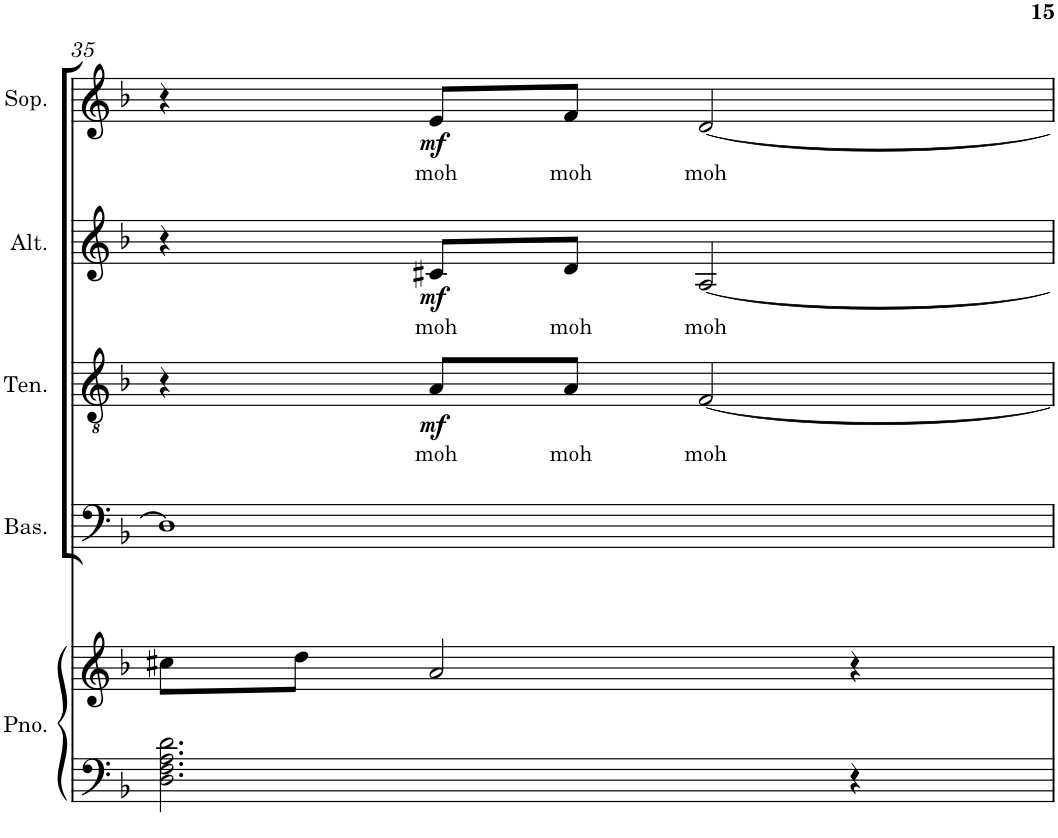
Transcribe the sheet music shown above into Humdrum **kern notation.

**kern	**kern	**kern	**kern	**text	**dynam	**kern	**text	**dynam	**kern	**text	**dynam
*part5	*part5	*part4	*part3	*part3	*part3	*part2	*part2	*part2	*part1	*part1	*part1
*staff6	*staff5	*staff4	*staff3	*staff3	*staff3	*staff2	*staff2	*staff2	*staff1	*staff1	*staff1
*I"Piano	*	*I"Bass	*I"Tenor	*	*	*I"Alto	*	*	*I"Soprano	*	*
*I'Pno.	*	*I'Bas.	*I'Ten.	*	*	*I'Alt.	*	*	*I'Sop.	*	*
!!LO:PB:g=z
*clefF4	*clefG2	*clefF4	*clefGv2	*	*	*clefG2	*	*	*clefG2	*	*
*k[b-]	*k[b-]	*k[b-]	*k[b-]	*	*	*k[b-]	*	*	*k[b-]	*	*
*F:	*F:	*F:	*F:	*	*	*F:	*	*	*F:	*	*
*M4/4	*M4/4	*M4/4	*M4/4	*	*	*M4/4	*	*	*M4/4	*	*
*met(c)	*met(c)	*met(c)	*met(c)	*	*	*met(c)	*	*	*met(c)	*	*
=35	=35	=35	=35	=35	=35	=35	=35	=35	=35	=35	=35
2.D\ 2.F\ 2.A\ 2.d\	8cc#X\L	1D]	4r	.	.	4r	.	.	4r	.	.
.	8dd\J	.	.	.	.	.	.	.	.	.	.
!	!	!	!	!LO:LY:b	!LO:DY:b	!	!LO:LY:b	!LO:DY:b	!	!LO:LY:b	!LO:DY:b
.	2a/	.	8A/L	moh	mf	8c#X/L	moh	mf	8e/L	moh	mf
!	!	!	!	!LO:LY:b	!	!	!LO:LY:b	!	!	!LO:LY:b	!
.	.	.	8A/J	moh	.	8d/J	moh	.	8f/J	moh	.
!	!	!	!	!LO:LY:b	!	!	!LO:LY:b	!	!	!LO:LY:b	!
.	.	.	[2F/	moh	.	[2A/	moh	.	[2d/	moh	.
4r	4r	.	.	.	.	.	.	.	.	.	.
=	=	=	=	=	=	=	=	=	=	=	=
*-	*-	*-	*-	*-	*-	*-	*-	*-	*-	*-	*-
